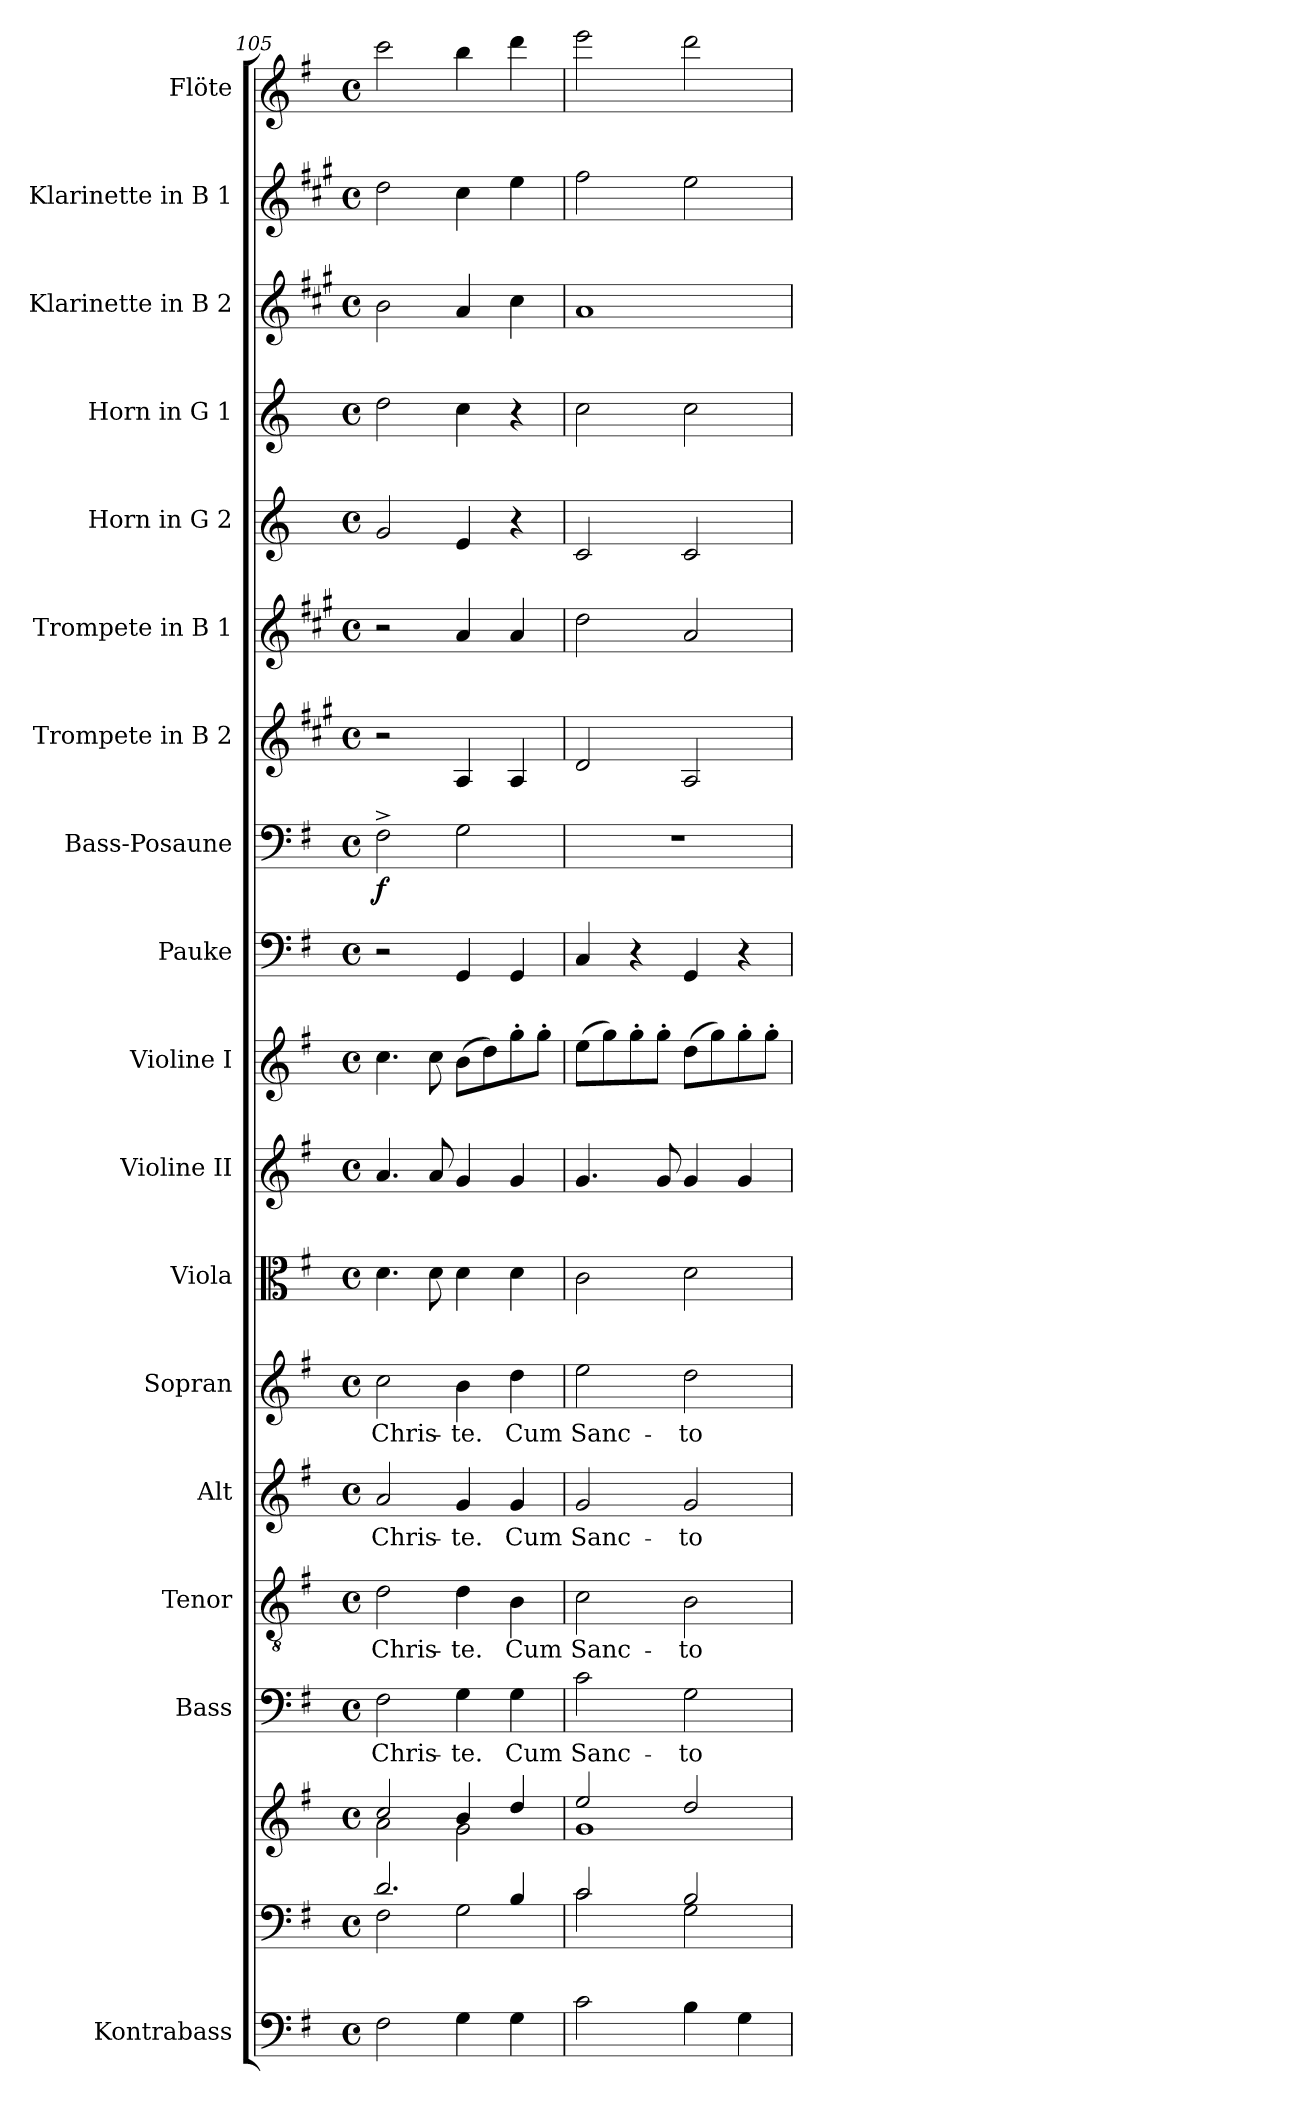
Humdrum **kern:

**kern	**kern	**kern	**kern	**text	**kern	**text	**kern	**text	**kern	**text	**kern	**kern	**kern	**kern	**kern	**dynam	**kern	**kern	**kern	**kern	**kern	**kern	**kern
*part18	*part17	*part17	*part16	*part16	*part15	*part15	*part14	*part14	*part13	*part13	*part12	*part11	*part10	*part9	*part8	*part8	*part7	*part6	*part5	*part4	*part3	*part2	*part1
*staff19	*staff18	*staff17	*staff16	*staff16	*staff15	*staff15	*staff14	*staff14	*staff13	*staff13	*staff12	*staff11	*staff10	*staff9	*staff8	*staff8	*staff7	*staff6	*staff5	*staff4	*staff3	*staff2	*staff1
*I"Kontrabass	*	*	*I"Bass	*	*I"Tenor	*	*I"Alt	*	*I"Sopran	*	*I"Viola	*I"Violine II	*I"Violine I	*I"Pauke	*I"Bass-Posaune	*	*I"Trompete in B 2	*I"Trompete in B 1	*I"Horn in G 2	*I"Horn in G 1	*I"Klarinette in B 2	*I"Klarinette in B 1	*I"Flöte
*I'Kb.	*	*	*I'B	*	*I'T	*	*I'A	*	*I'S	*	*I'Vla.	*I'Vl. II	*I'Vl. I	*I'Pk.	*I'B. Pos.	*	*	*	*I'Hrn. 2	*I'Hrn. 1	*	*	*I'Fl.
*clefF4	*clefF4	*clefG2	*clefF4	*	*clefGv2	*	*clefG2	*	*clefG2	*	*clefC3	*clefG2	*clefG2	*clefF4	*clefF4	*	*clefG2	*clefG2	*clefG2	*clefG2	*clefG2	*clefG2	*clefG2
*ITrd7c12	*	*	*	*	*	*	*	*	*	*	*	*	*	*	*	*	*ITrd1c2	*ITrd1c2	*ITrd3c5	*ITrd3c5	*ITrd1c2	*ITrd1c2	*
*k[f#]	*k[f#]	*k[f#]	*k[f#]	*	*k[f#]	*	*k[f#]	*	*k[f#]	*	*k[f#]	*k[f#]	*k[f#]	*k[f#]	*k[f#]	*	*k[f#]	*k[f#]	*k[f#]	*k[f#]	*k[f#]	*k[f#]	*k[f#]
*G:	*G:	*G:	*G:	*	*G:	*	*G:	*	*G:	*	*G:	*G:	*G:	*G:	*G:	*	*G:	*G:	*G:	*G:	*G:	*G:	*G:
*M4/4	*M4/4	*M4/4	*M4/4	*	*M4/4	*	*M4/4	*	*M4/4	*	*M4/4	*M4/4	*M4/4	*M4/4	*M4/4	*	*M4/4	*M4/4	*M4/4	*M4/4	*M4/4	*M4/4	*M4/4
*met(c)	*met(c)	*met(c)	*met(c)	*	*met(c)	*	*met(c)	*	*met(c)	*	*met(c)	*met(c)	*met(c)	*met(c)	*met(c)	*	*met(c)	*met(c)	*met(c)	*met(c)	*met(c)	*met(c)	*met(c)
=105	=105	=105	=105	=105	=105	=105	=105	=105	=105	=105	=105	=105	=105	=105	=105	=105	=105	=105	=105	=105	=105	=105	=105
*	*^	*^	*	*	*	*	*	*	*	*	*	*	*	*	*	*	*	*	*	*	*	*	*
!	!	!	!	!	!	!LO:LY:b	!	!LO:LY:b	!	!LO:LY:b	!	!LO:LY:b	!	!	!	!	!	!LO:DY:b	!	!	!	!	!	!	!
2FF#\	2.d/	2F#\	2cc/	2a\	2F#\	Chris-	2d\	Chris-	2a/	Chris-	2cc\	Chris-	4.d\	4.a/	4.cc\	2r	2F#^>\	f	2r	2r	2d/	2a\	2a\	2cc\	2ccc\
.	.	.	.	.	.	.	.	.	.	.	.	.	8d\	8a/	8cc\	.	.	.	.	.	.	.	.	.	.
!	!	!	!	!	!	!LO:LY:b	!	!LO:LY:b	!	!LO:LY:b	!	!LO:LY:b	!	!	!	!	!	!	!	!	!	!	!	!	!
4GG\	.	2G\	4b/	2g\	4G\	-te.	4d\	-te.	4g/	-te.	4b\	-te.	4d\	4g/	(>8b\L	4GG/	2G\	.	4G/	4g/	4B/	4g\	4g/	4b\	4bb\
.	.	.	.	.	.	.	.	.	.	.	.	.	.	.	8dd\)	.	.	.	.	.	.	.	.	.	.
!	!	!	!	!	!	!LO:LY:b	!	!LO:LY:b	!	!LO:LY:b	!	!LO:LY:b	!	!	!	!	!	!	!	!	!	!	!	!	!
4GG\	4B/	.	4dd/	.	4G\	Cum	4B\	Cum	4g/	Cum	4dd\	Cum	4d\	4g/	8gg'>\	4GG/	.	.	4G/	4g/	4r	4r	4b\	4dd\	4ddd\
.	.	.	.	.	.	.	.	.	.	.	.	.	.	.	8gg'>\J	.	.	.	.	.	.	.	.	.	.
=106	=106	=106	=106	=106	=106	=106	=106	=106	=106	=106	=106	=106	=106	=106	=106	=106	=106	=106	=106	=106	=106	=106	=106	=106	=106
!	!	!	!	!	!	!LO:LY:b	!	!LO:LY:b	!	!LO:LY:b	!	!LO:LY:b	!	!	!	!	!	!	!	!	!	!	!	!	!
2C\	2c/	2c\	2ee/	1g	2c\	Sanc-	2c\	Sanc-	2g/	Sanc-	2ee\	Sanc-	2c\	4.g/	(>8ee\L	4C/	1r	.	2c/	2cc\	2G/	2g\	1g	2ee\	2eee\
.	.	.	.	.	.	.	.	.	.	.	.	.	.	.	8gg\)	.	.	.	.	.	.	.	.	.	.
.	.	.	.	.	.	.	.	.	.	.	.	.	.	.	8gg'>\	4r	.	.	.	.	.	.	.	.	.
.	.	.	.	.	.	.	.	.	.	.	.	.	.	8g/	8gg'>\J	.	.	.	.	.	.	.	.	.	.
!	!	!	!	!	!	!LO:LY:b	!	!LO:LY:b	!	!LO:LY:b	!	!LO:LY:b	!	!	!	!	!	!	!	!	!	!	!	!	!
4BB\	2B/	2G\	2dd/	.	2G\	-to	2B\	-to	2g/	-to	2dd\	-to	2d\	4g/	(>8dd\L	4GG/	.	.	2G/	2g/	2G/	2g\	.	2dd\	2ddd\
.	.	.	.	.	.	.	.	.	.	.	.	.	.	.	8gg\)	.	.	.	.	.	.	.	.	.	.
4GG\	.	.	.	.	.	.	.	.	.	.	.	.	.	4g/	8gg'>\	4r	.	.	.	.	.	.	.	.	.
.	.	.	.	.	.	.	.	.	.	.	.	.	.	.	8gg'>\J	.	.	.	.	.	.	.	.	.	.
*	*v	*v	*	*	*	*	*	*	*	*	*	*	*	*	*	*	*	*	*	*	*	*	*	*	*
*	*	*v	*v	*	*	*	*	*	*	*	*	*	*	*	*	*	*	*	*	*	*	*	*	*
=	=	=	=	=	=	=	=	=	=	=	=	=	=	=	=	=	=	=	=	=	=	=	=
*-	*-	*-	*-	*-	*-	*-	*-	*-	*-	*-	*-	*-	*-	*-	*-	*-	*-	*-	*-	*-	*-	*-	*-
